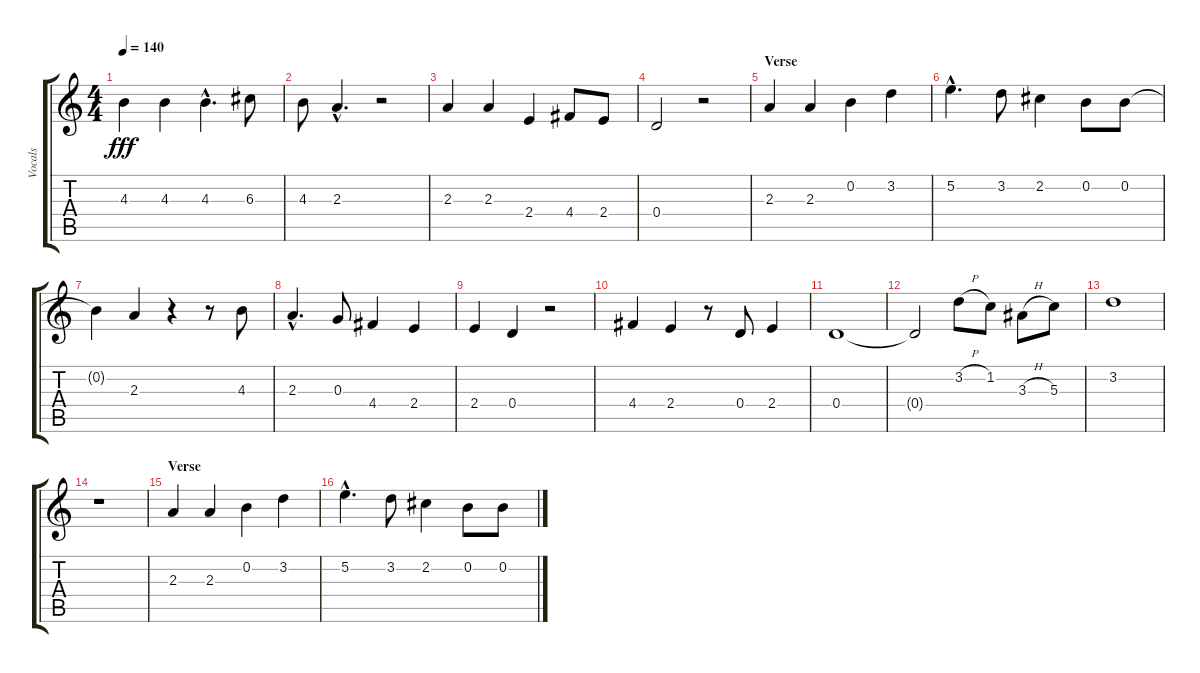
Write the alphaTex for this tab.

\track ("Vocals" "Vocals") {instrument acousticguitarnylon}
\staff {score tabs}
\tuning (E4 B3 G3 D3 A2 E2) {hide}
\ts (4 4)
\tempo 140
\clef g2
\ks c
4.3.4{txt " " dy fff} 4.3.4{txt " "} 4.3{hac}.4{d txt " "} 6.3.8{txt " "} |
4.3.8{txt " "} 2.3{hac}.4{d} r.2 |
2.3.4{txt " "} 2.3.4{txt " "} 2.4.4{txt " "} 4.4.8{txt " "} 2.4.8 |
0.4.2{txt " "} r.2 |
\section ("" "Verse")
2.3.4{txt " "} 2.3.4 0.2.4{txt " "} 3.2.4 |
5.2{hac}.4{d txt " "} 3.2.8{txt " "} 2.2.4 0.2.8{txt " "} 0.2.8{txt " "} |
0.2{t}.4 2.3.4{txt " "} r.4 r.8 4.3.8{txt " "} |
2.3{hac}.4{d txt " "} 0.3.8{txt " "} 4.4.4{txt " "} 2.4.4{txt " "} |
2.4.4{txt " "} 0.4.4{txt " "} r.2 |
4.4.4{txt " "} 2.4.4{txt " "} r.8 0.4.8{txt " "} 2.4.4{txt " "} |
0.4.1{txt " "} |
0.4{t}.2 3.2{h}.8{txt " "} 1.2.8 3.3{h}.8{txt " "} 5.3.8 |
3.2.1{txt " "} |
r.1 |
\section ("" "Verse")
2.3.4{txt " "} 2.3.4{txt " "} 0.2.4{txt " "} 3.2.4{txt " "} |
5.2{hac}.4{d txt " "} 3.2.8{txt " "} 2.2.4 0.2.8{txt " "} 0.2.8{txt " "}
